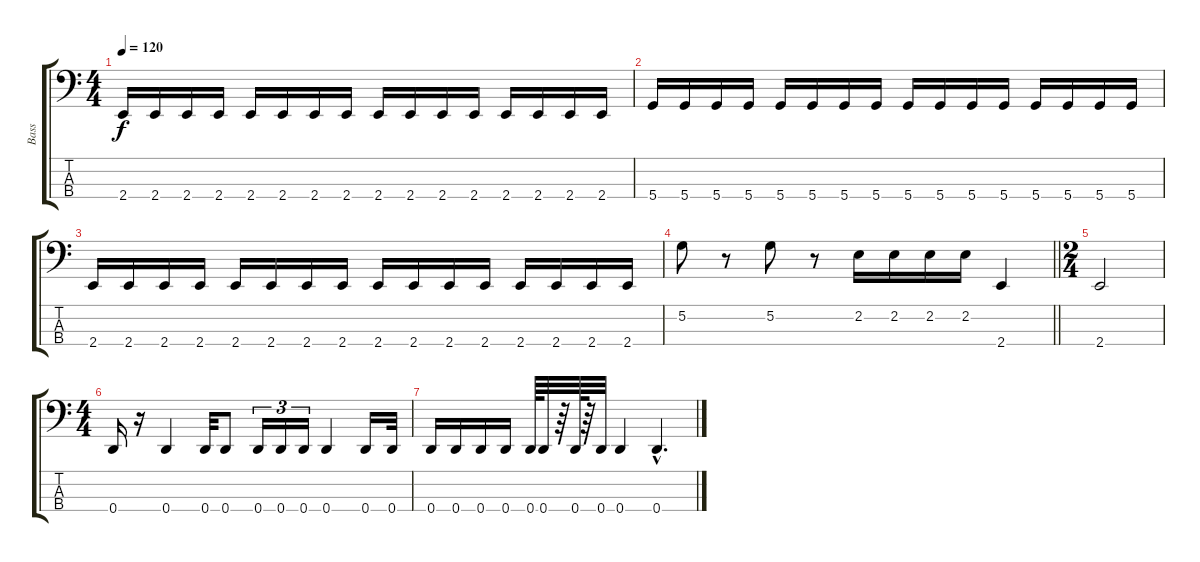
\track ("Bass" "Bass") {instrument electricbasspick}
\staff {score tabs}
\tuning (G2 D2 A1 D1) {hide}
\ts (4 4)
\tempo 120
\clef f4
\ks c
2.4.16{dy f} 2.4.16 2.4.16 2.4.16 2.4.16 2.4.16 2.4.16 2.4.16 2.4.16 2.4.16 2.4.16 2.4.16 2.4.16 2.4.16 2.4.16 2.4.16 |
5.4.16 5.4.16 5.4.16 5.4.16 5.4.16 5.4.16 5.4.16 5.4.16 5.4.16 5.4.16 5.4.16 5.4.16 5.4.16 5.4.16 5.4.16 5.4.16 |
2.4.16 2.4.16 2.4.16 2.4.16 2.4.16 2.4.16 2.4.16 2.4.16 2.4.16 2.4.16 2.4.16 2.4.16 2.4.16 2.4.16 2.4.16 2.4.16 |
\barLineRight lightlight
5.2.8 r.8 5.2.8 r.8 2.2.16 2.2.16 2.2.16 2.2.16 2.4.4 |
\ts (2 4)
2.4.2 |
\ts (4 4)
0.4.16 r.16 0.4.4 0.4.32 0.4.8 0.4.16{tu (3 2)} 0.4.16{tu (3 2)} 0.4.16{tu (3 2)} 0.4.4 0.4.16 0.4.32 |
0.4.16 0.4.16 0.4.16 0.4.16 0.4.64 0.4.32 r.64 0.4.64 r.64 0.4.32 0.4.4 0.4{hac}.4{d}
